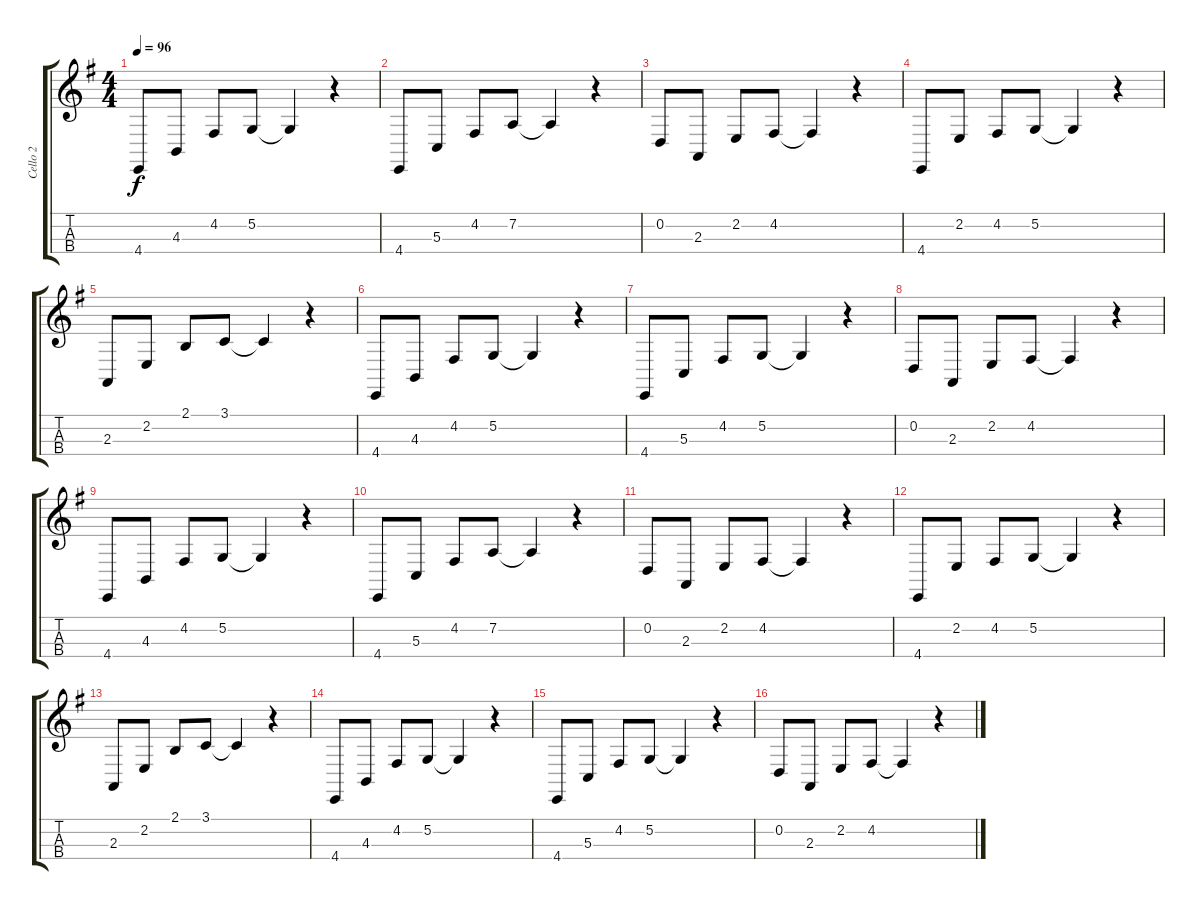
\track ("Cello 2" "Cello 2") {instrument cello}
\staff {score tabs}
\tuning (A3 D3 G2 C2) {hide}
\ts (4 4)
\tempo 96
\clef g2
\ks g
4.4.8{dy f instrument pizzicatostrings} 4.3.8 4.2.8 5.2.8 5.2{t}.4 r.4 |
4.4.8 5.3.8 4.2.8 7.2.8 7.2{t}.4 r.4 |
0.2.8 2.3.8 2.2.8 4.2.8 4.2{t}.4 r.4 |
4.4.8 2.2.8 4.2.8 5.2.8 5.2{t}.4 r.4 |
2.3.8 2.2.8 2.1.8 3.1.8 3.1{t}.4 r.4 |
4.4.8 4.3.8 4.2.8 5.2.8 5.2{t}.4 r.4 |
4.4.8 5.3.8 4.2.8 5.2.8 5.2{t}.4 r.4 |
0.2.8 2.3.8 2.2.8 4.2.8 4.2{t}.4 r.4 |
4.4.8 4.3.8 4.2.8 5.2.8 5.2{t}.4 r.4 |
4.4.8 5.3.8 4.2.8 7.2.8 7.2{t}.4 r.4 |
0.2.8 2.3.8 2.2.8 4.2.8 4.2{t}.4 r.4 |
4.4.8 2.2.8 4.2.8 5.2.8 5.2{t}.4 r.4 |
2.3.8 2.2.8 2.1.8 3.1.8 3.1{t}.4 r.4 |
4.4.8 4.3.8 4.2.8 5.2.8 5.2{t}.4 r.4 |
4.4.8 5.3.8 4.2.8 5.2.8 5.2{t}.4 r.4 |
0.2.8 2.3.8 2.2.8 4.2.8 4.2{t}.4 r.4
